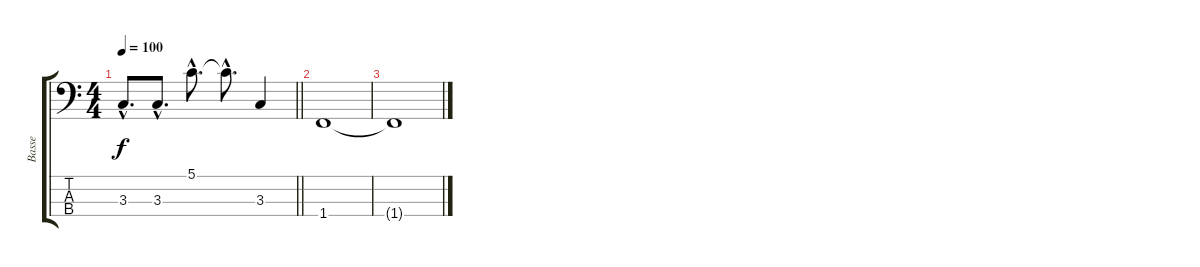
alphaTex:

\track ("Basse" "Basse") {instrument electricbassfinger}
\staff {score tabs}
\tuning (G2 D2 A1 E1) {hide}
\ts (4 4)
\tempo 100
\clef f4
\barLineRight lightlight
\ks c
3.3{hac}.8{d dy f} 3.3{hac}.8{d} 5.1{hac}.8{d} 5.1{hac t}.8{d} 3.3.4 |
1.4.1 |
1.4{t}.1
